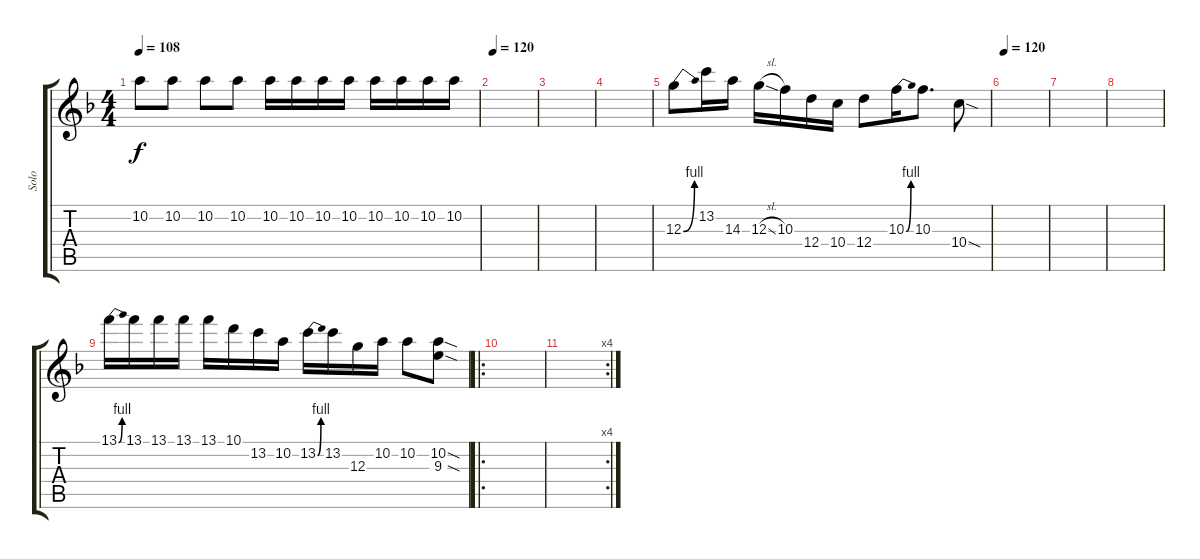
\track ("Solo" "Solo") {instrument overdrivenguitar}
\staff {score tabs}
\tuning (E4 B3 G3 D3 A2 E2) {hide}
\ts (4 4)
\tempo 108
\clef g2
\ks f
10.2.8{dy f} 10.2.8 10.2.8 10.2.8 10.2.16 10.2.16 10.2.16 10.2.16 10.2.16 10.2.16 10.2.16 10.2.16 |
\tempo 120
|
|
|
12.3{be (bend 0 0 60 4)}.8 13.2.16 14.3.16 12.3{sl}.16 10.3.16 12.4.16 10.4.16 12.4.8 10.3{be (bend 0 0 60 4)}.16 10.3.8{d} 10.4{sod}.8 |
\tempo 120
|
|
|
13.1{be (bend 0 0 60 4)}.16 13.1.16 13.1.16 13.1.16 13.1.16 10.1.16 13.2.16 10.2.16 13.2{be (bend 0 0 60 4)}.16 13.2.16 12.3.16 10.2.16 10.2.8 (10.2{sod} 9.3{sod}).8 |
\ro
|
\rc 4
